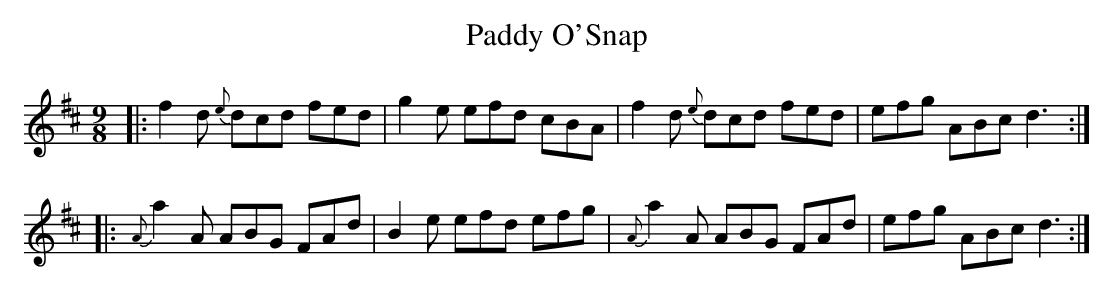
X:1
T: Paddy O'Snap
M: 9/8
K: D
|: f2d {e}dcd fed | g2e efd cBA | f2d {e}dcd fed | efg ABc d3 :|
|: {A}a2A ABG FAd | B2e efd efg | {A}a2A ABG FAd | efg ABc d3 :|
